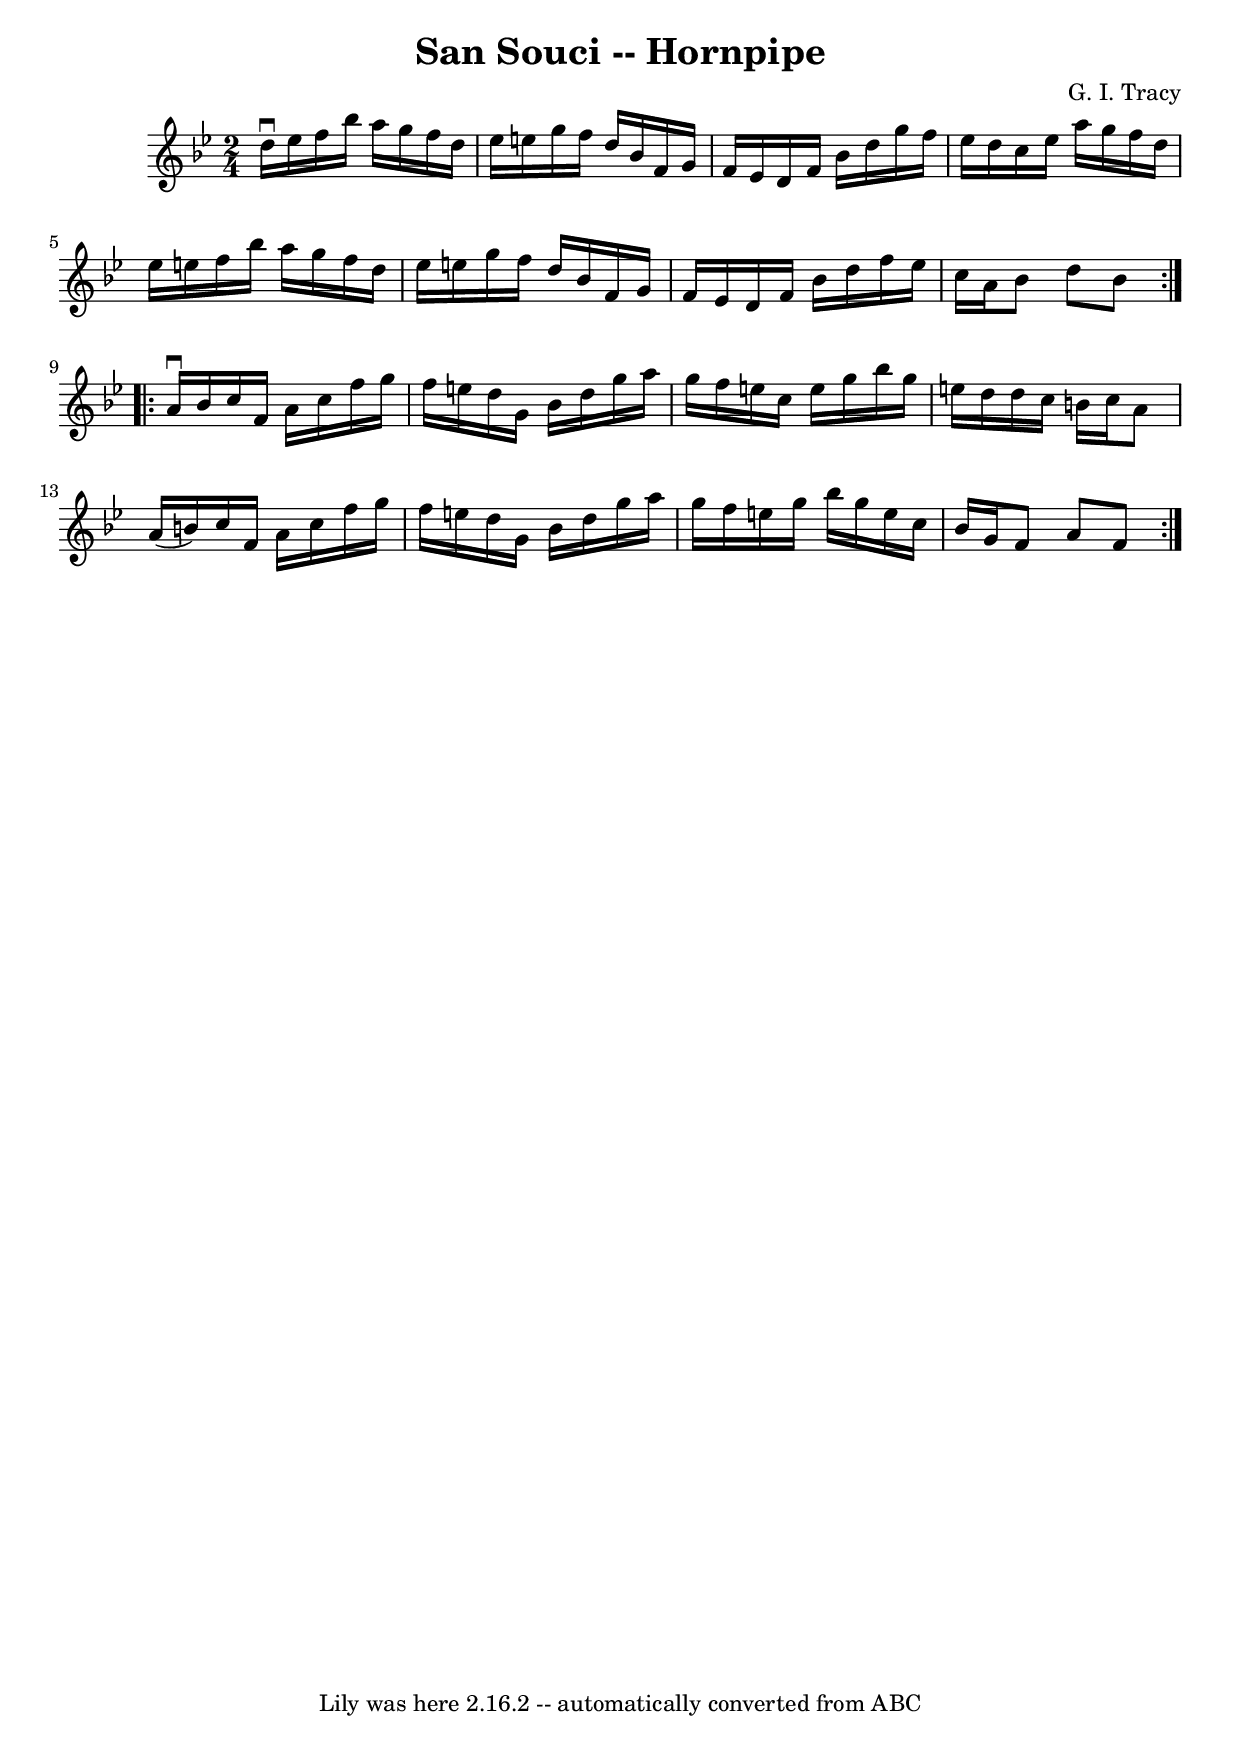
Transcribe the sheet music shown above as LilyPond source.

\version "2.7.40"
\include "Mammoth.ily"
\header {
	book = "Cole's 1000 Fiddle Tunes"
	composer = "G. I. Tracy"
	crossRefNumber = "1"
	footnotes = ""
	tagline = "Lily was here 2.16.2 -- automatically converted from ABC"
	title = "San Souci -- Hornpipe"
}
voicedefault =  {
\set Score.defaultBarType = "empty"

\repeat volta 2 {
\time 2/4 \key bes \major d''16^\downbow ees''16  |
 f''16    
bes''16 a''16 g''16 f''16 d''16 ees''16 e''16  |
   
g''16 f''16 d''16 bes'16 f'16 g'16 f'16 ees'16  |
   
d'16 f'16 bes'16 d''16 g''16 f''16 ees''16 d''16  |
 
 c''16 ees''16 a''16 g''16 f''16 d''16 ees''16 e''16  
|
 f''16 bes''16 a''16 g''16 f''16 d''16 ees''16    
e''16  |
 g''16 f''16 d''16 bes'16 f'16 g'16 f'16    
ees'16  |
 d'16 f'16 bes'16 d''16 f''16 ees''16 c''16 
 a'16  |
 bes'8 d''8 bes'8  }     \repeat volta 2 { a'16 
^\downbow bes'16  |
 c''16 f'16 a'16 c''16 f''16 g''16 
 f''16 e''16  |
 d''16 g'16 bes'16 d''16 g''16    
a''16 g''16 f''16  |
 e''16 c''16 e''16 g''16 bes''16 
 g''16 e''!16 d''16  |
 d''16 c''16 b'16 c''16 a'8  
 a'16 (b'16) |
 c''16 f'16 a'16 c''16 f''16    
g''16 f''16 e''16  |
 d''16 g'16 bes'16 d''16 g''16   
 a''16 g''16 f''16  |
 e''16 g''16 bes''16 g''16    
e''16 c''16 bes'16 g'16  |
 f'8 a'8 f'8  }   
}

\score{
    <<

	\context Staff="default"
	{
	    \voicedefault 
	}

    >>
	\layout {
	}
	\midi {}
}
